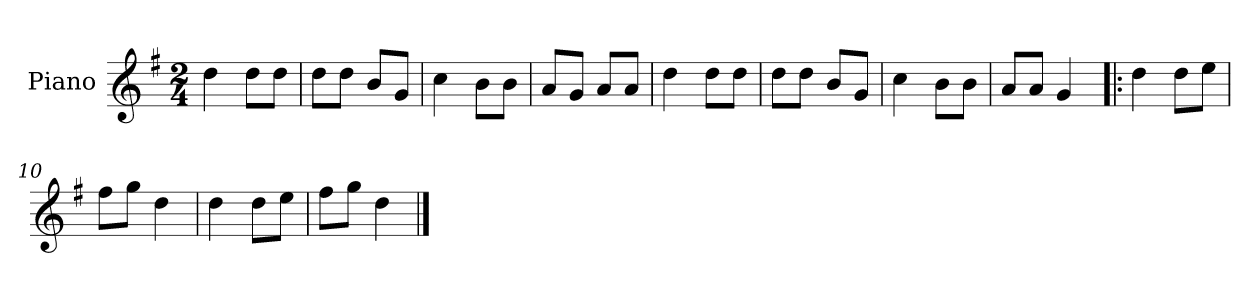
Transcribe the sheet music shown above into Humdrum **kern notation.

**kern
*part1
*staff1
*I"Piano
*I'Pno.
*clefG2
*k[f#]
*M2/4
=1
4dd\
8dd\L
8dd\J
=2
8dd\L
8dd\J
8b/L
8g/J
=3
4cc\
8b\L
8b\J
=4
8a/L
8g/J
8a/L
8a/J
=5
4dd\
8dd\L
8dd\J
=6
8dd\L
8dd\J
8b/L
8g/J
=7
4cc\
8b\L
8b\J
=8
8a/L
8a/J
4g/
=9!|:
4dd\
8dd\L
8ee\J
=10
8ff#\L
8gg\J
4dd\
=11
4dd\
8dd\L
8ee\J
=12
8ff#\L
8gg\J
4dd\
==
*-
